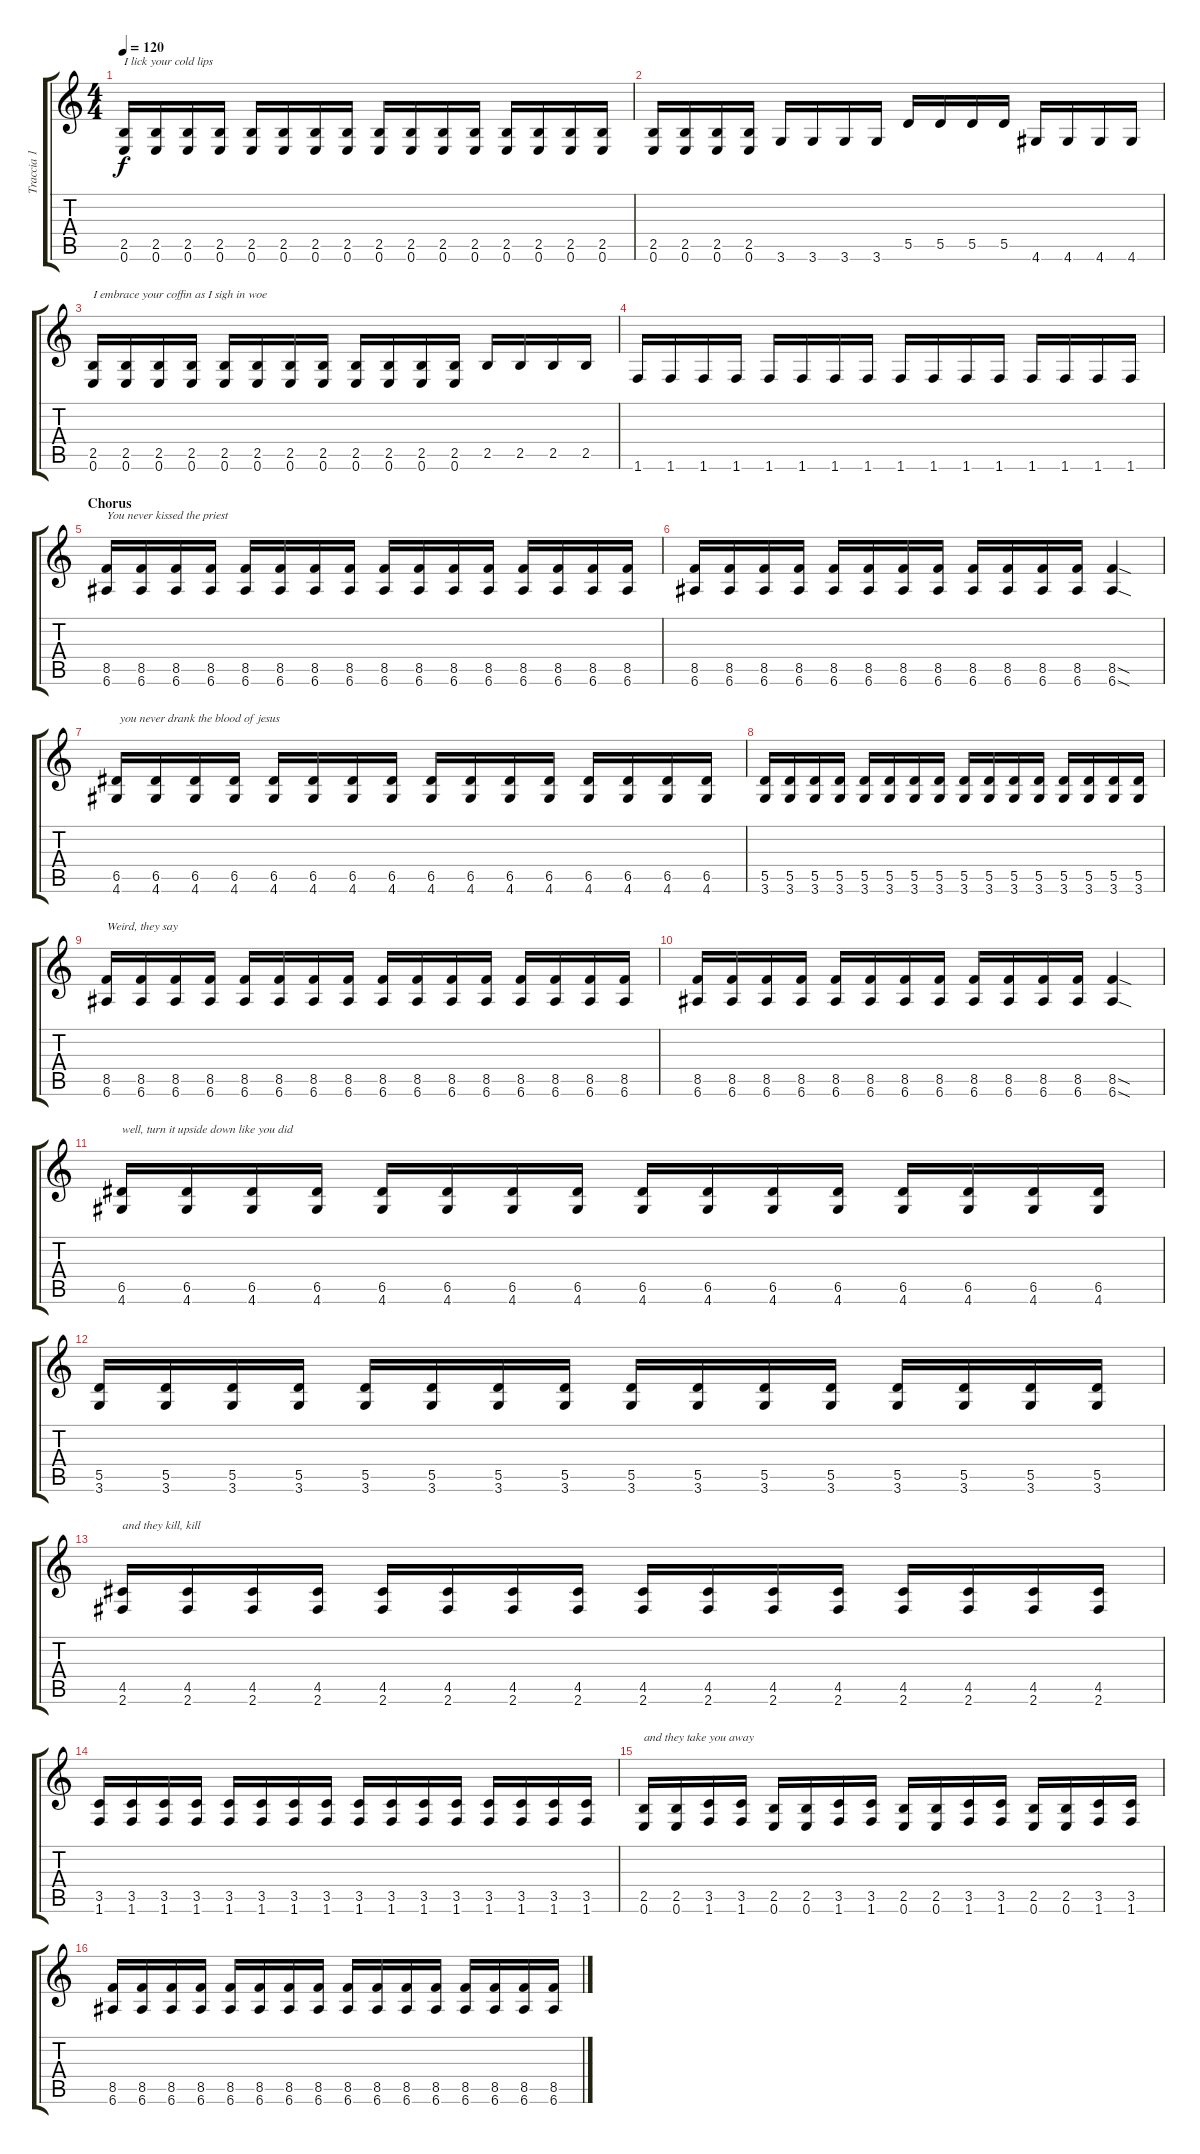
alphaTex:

\track ("Traccia 1" "Traccia 1") {instrument distortionguitar}
\staff {score tabs}
\tuning (E4 B3 G3 D3 A2 E2) {hide}
\ts (4 4)
\tempo 120
\clef g2
\ks c
(2.5 0.6).16{txt "I lick your cold lips" dy f} (2.5 0.6).16 (2.5 0.6).16 (2.5 0.6).16 (2.5 0.6).16 (2.5 0.6).16 (2.5 0.6).16 (2.5 0.6).16 (2.5 0.6).16 (2.5 0.6).16 (2.5 0.6).16 (2.5 0.6).16 (2.5 0.6).16 (2.5 0.6).16 (2.5 0.6).16 (2.5 0.6).16 |
(2.5 0.6).16 (2.5 0.6).16 (2.5 0.6).16 (2.5 0.6).16 3.6.16 3.6.16 3.6.16 3.6.16 5.5.16 5.5.16 5.5.16 5.5.16 4.6.16 4.6.16 4.6.16 4.6.16 |
(2.5 0.6).16{txt "I embrace your coffin as I sigh in woe"} (2.5 0.6).16 (2.5 0.6).16 (2.5 0.6).16 (2.5 0.6).16 (2.5 0.6).16 (2.5 0.6).16 (2.5 0.6).16 (2.5 0.6).16 (2.5 0.6).16 (2.5 0.6).16 (2.5 0.6).16 2.5.16 2.5.16 2.5.16 2.5.16 |
1.6.16 1.6.16 1.6.16 1.6.16 1.6.16 1.6.16 1.6.16 1.6.16 1.6.16 1.6.16 1.6.16 1.6.16 1.6.16 1.6.16 1.6.16 1.6.16 |
\section ("" "Chorus")
(8.5 6.6).16{txt "You never kissed the priest"} (8.5 6.6).16 (8.5 6.6).16 (8.5 6.6).16 (8.5 6.6).16 (8.5 6.6).16 (8.5 6.6).16 (8.5 6.6).16 (8.5 6.6).16 (8.5 6.6).16 (8.5 6.6).16 (8.5 6.6).16 (8.5 6.6).16 (8.5 6.6).16 (8.5 6.6).16 (8.5 6.6).16 |
(8.5 6.6).16 (8.5 6.6).16 (8.5 6.6).16 (8.5 6.6).16 (8.5 6.6).16 (8.5 6.6).16 (8.5 6.6).16 (8.5 6.6).16 (8.5 6.6).16 (8.5 6.6).16 (8.5 6.6).16 (8.5 6.6).16 (8.5{sod} 6.6{sod}).4 |
(6.5 4.6).16{txt " you never drank the blood of jesus"} (6.5 4.6).16 (6.5 4.6).16 (6.5 4.6).16 (6.5 4.6).16 (6.5 4.6).16 (6.5 4.6).16 (6.5 4.6).16 (6.5 4.6).16 (6.5 4.6).16 (6.5 4.6).16 (6.5 4.6).16 (6.5 4.6).16 (6.5 4.6).16 (6.5 4.6).16 (6.5 4.6).16 |
(5.5 3.6).16 (5.5 3.6).16 (5.5 3.6).16 (5.5 3.6).16 (5.5 3.6).16 (5.5 3.6).16 (5.5 3.6).16 (5.5 3.6).16 (5.5 3.6).16 (5.5 3.6).16 (5.5 3.6).16 (5.5 3.6).16 (5.5 3.6).16 (5.5 3.6).16 (5.5 3.6).16 (5.5 3.6).16 |
(8.5 6.6).16{txt "Weird, they say"} (8.5 6.6).16 (8.5 6.6).16 (8.5 6.6).16 (8.5 6.6).16 (8.5 6.6).16 (8.5 6.6).16 (8.5 6.6).16 (8.5 6.6).16 (8.5 6.6).16 (8.5 6.6).16 (8.5 6.6).16 (8.5 6.6).16 (8.5 6.6).16 (8.5 6.6).16 (8.5 6.6).16 |
(8.5 6.6).16 (8.5 6.6).16 (8.5 6.6).16 (8.5 6.6).16 (8.5 6.6).16 (8.5 6.6).16 (8.5 6.6).16 (8.5 6.6).16 (8.5 6.6).16 (8.5 6.6).16 (8.5 6.6).16 (8.5 6.6).16 (8.5{sod} 6.6{sod}).4 |
(6.5 4.6).16{txt "well, turn it upside down like you did"} (6.5 4.6).16 (6.5 4.6).16 (6.5 4.6).16 (6.5 4.6).16 (6.5 4.6).16 (6.5 4.6).16 (6.5 4.6).16 (6.5 4.6).16 (6.5 4.6).16 (6.5 4.6).16 (6.5 4.6).16 (6.5 4.6).16 (6.5 4.6).16 (6.5 4.6).16 (6.5 4.6).16 |
(5.5 3.6).16 (5.5 3.6).16 (5.5 3.6).16 (5.5 3.6).16 (5.5 3.6).16 (5.5 3.6).16 (5.5 3.6).16 (5.5 3.6).16 (5.5 3.6).16 (5.5 3.6).16 (5.5 3.6).16 (5.5 3.6).16 (5.5 3.6).16 (5.5 3.6).16 (5.5 3.6).16 (5.5 3.6).16 |
(4.5 2.6).16{txt "and they kill, kill"} (4.5 2.6).16 (4.5 2.6).16 (4.5 2.6).16 (4.5 2.6).16 (4.5 2.6).16 (4.5 2.6).16 (4.5 2.6).16 (4.5 2.6).16 (4.5 2.6).16 (4.5 2.6).16 (4.5 2.6).16 (4.5 2.6).16 (4.5 2.6).16 (4.5 2.6).16 (4.5 2.6).16 |
(3.5 1.6).16 (3.5 1.6).16 (3.5 1.6).16 (3.5 1.6).16 (3.5 1.6).16 (3.5 1.6).16 (3.5 1.6).16 (3.5 1.6).16 (3.5 1.6).16 (3.5 1.6).16 (3.5 1.6).16 (3.5 1.6).16 (3.5 1.6).16 (3.5 1.6).16 (3.5 1.6).16 (3.5 1.6).16 |
(2.5 0.6).16{txt "and they take you away"} (2.5 0.6).16 (3.5 1.6).16 (3.5 1.6).16 (2.5 0.6).16 (2.5 0.6).16 (3.5 1.6).16 (3.5 1.6).16 (2.5 0.6).16 (2.5 0.6).16 (3.5 1.6).16 (3.5 1.6).16 (2.5 0.6).16 (2.5 0.6).16 (3.5 1.6).16 (3.5 1.6).16 |
(8.5 6.6).16 (8.5 6.6).16 (8.5 6.6).16 (8.5 6.6).16 (8.5 6.6).16 (8.5 6.6).16 (8.5 6.6).16 (8.5 6.6).16 (8.5 6.6).16 (8.5 6.6).16 (8.5 6.6).16 (8.5 6.6).16 (8.5 6.6).16 (8.5 6.6).16 (8.5 6.6).16 (8.5 6.6).16
